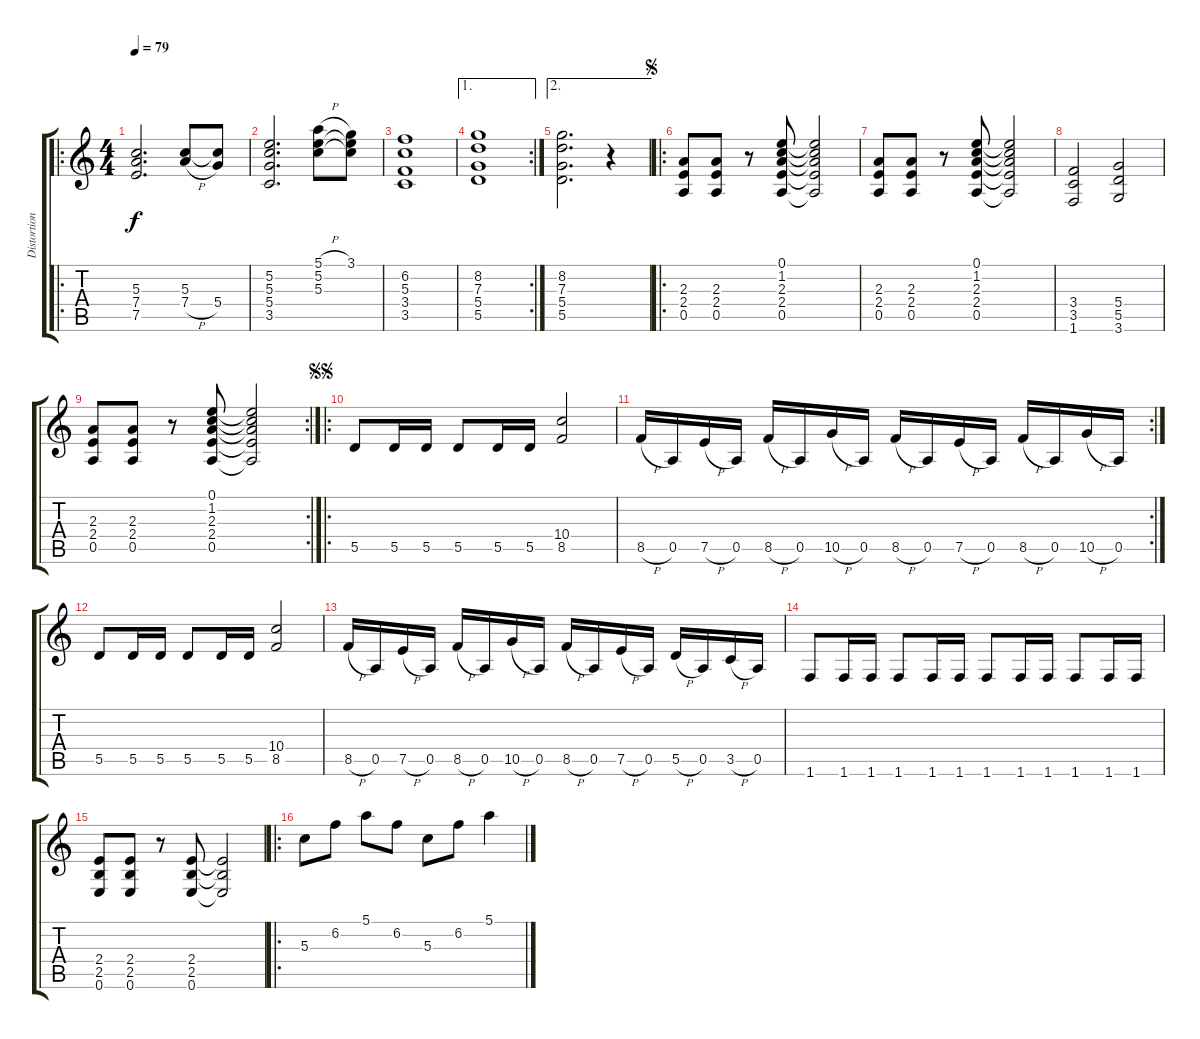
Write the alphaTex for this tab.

\track ("Distortion Guitar" "Distortion") {instrument distortionguitar}
\staff {score tabs}
\tuning (E4 B3 G3 D3 A2 E2) {hide}
\ro
\ts (4 4)
\tempo 79
\clef g2
\ks c
(5.3 7.4 7.5).2{d txt "" dy f instrument distortionguitar} (5.3 7.4{h}).8 (5.3{t} 5.4).8 |
(5.2 5.3 5.4 3.5).2{d} (5.1{h} 5.2 5.3).8 (3.1 5.2{t} 5.3{t}).8 |
(6.2 5.3 3.4 3.5).1 |
\ae 1
\rc 2
(8.2 7.3 5.4 5.5).1 |
\ae 2
(8.2 7.3 5.4 5.5).2{d} r.4 |
\ro
\jump segno
(2.3 2.4 0.5).8 (2.3 2.4 0.5).8 r.8 (0.1 1.2 2.3 2.4 0.5).8 (0.1{t} 1.2{t} 2.3{t} 2.4{t} 0.5{t}).2 |
(2.3 2.4 0.5).8 (2.3 2.4 0.5).8 r.8 (0.1 1.2 2.3 2.4 0.5).8 (0.1{t} 1.2{t} 2.3{t} 2.4{t} 0.5{t}).2 |
(3.4 3.5 1.6).2 (5.4 5.5 3.6).2 |
\rc 2
(2.3 2.4 0.5).8 (2.3 2.4 0.5).8 r.8 (0.1 1.2 2.3 2.4 0.5).8 (0.1{t} 1.2{t} 2.3{t} 2.4{t} 0.5{t}).2 |
\ro
\jump segnosegno
5.5.8 5.5.16 5.5.16 5.5.8 5.5.16 5.5.16 (10.4 8.5).2 |
\rc 2
8.5{h}.16 0.5.16 7.5{h}.16 0.5.16 8.5{h}.16 0.5.16 10.5{h}.16 0.5.16 8.5{h}.16 0.5.16 7.5{h}.16 0.5.16 8.5{h}.16 0.5.16 10.5{h}.16 0.5.16 |
5.5.8 5.5.16 5.5.16 5.5.8 5.5.16 5.5.16 (10.4 8.5).2 |
8.5{h}.16 0.5.16 7.5{h}.16 0.5.16 8.5{h}.16 0.5.16 10.5{h}.16 0.5.16 8.5{h}.16 0.5.16 7.5{h}.16 0.5.16 5.5{h}.16 0.5.16 3.5{h}.16 0.5.16 |
1.6.8 1.6.16 1.6.16 1.6.8 1.6.16 1.6.16 1.6.8 1.6.16 1.6.16 1.6.8 1.6.16 1.6.16 |
(2.4 2.5 0.6).8 (2.4 2.5 0.6).8 r.8 (2.4 2.5 0.6).8 (2.4{t} 2.5{t} 0.6{t}).2 |
\ro
5.3.8 6.2.8 5.1.8 6.2.8 5.3.8 6.2.8 5.1.4
